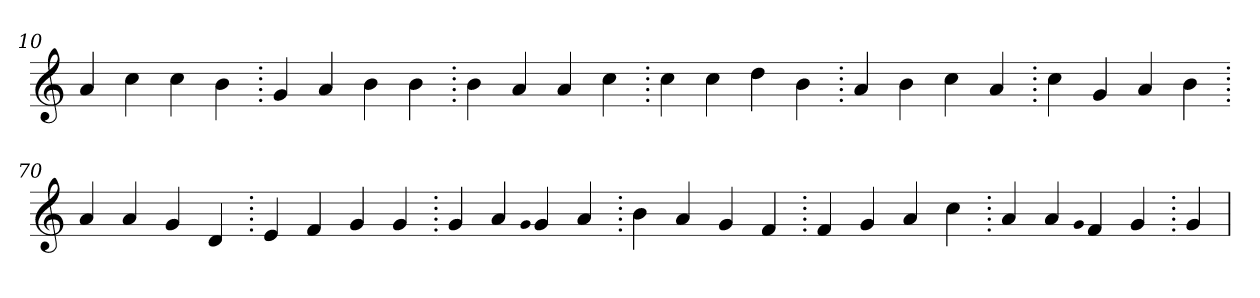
**kern
*part1
*staff1
*clefG2
=10.
4a
4cc
4cc
4b
=20.
4g
4a
4b
4b
=30.
4b
4a
4a
4cc
=40.
4cc
4cc
4dd
4b
=50.
4a
4b
4cc
4a
=60.
4cc
4g
4a
4b
=70.
4a
4a
4g
4d
=80.
4e
4f
4g
4g
=90.
4g
4a
qqg
4g
4a
=100.
4b
4a
4g
4f
=110.
4f
4g
4a
4cc
=120.
4a
4a
qqg
4f
4g
=130.
4g
=
*-
